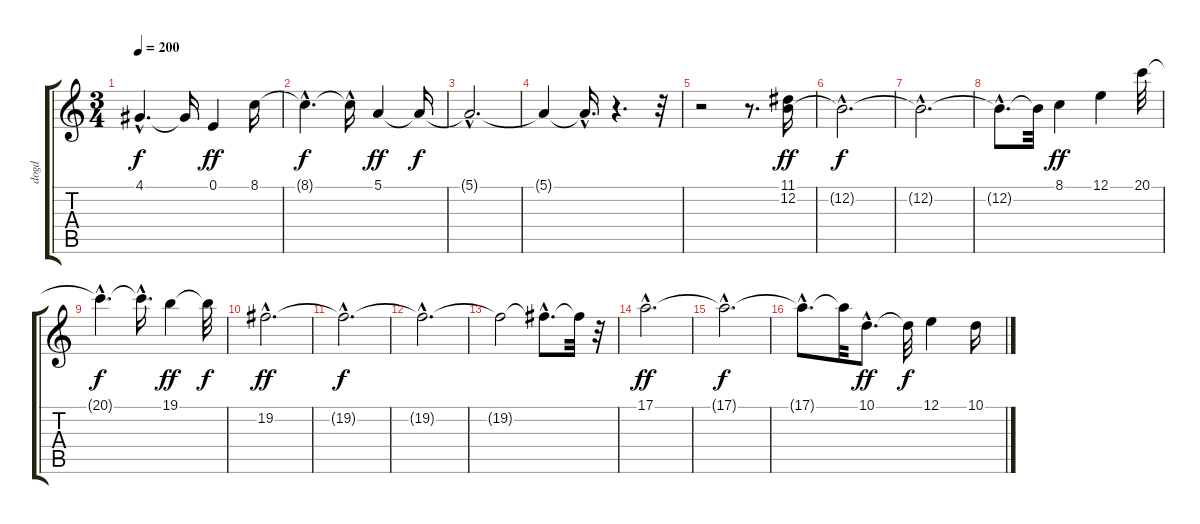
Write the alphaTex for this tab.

\track ("dogd" "dogd") {instrument electricpiano2}
\staff {score tabs}
\tuning (E4 B3 G3 D3 A2 E2) {hide}
\ts (3 4)
\tempo 200
\clef g2
\ks c
4.1{hac t}.4{d dy f} 4.1{t}.16 0.1.4{dy ff} 8.1.16 |
8.1{hac t}.4{d dy f} 8.1{hac t}.16 5.1.4{dy ff} 5.1{t}.16{dy f} |
5.1{hac t}.2{d} |
5.1{t}.4 5.1{hac t}.16{d} r.4{d} r.32 |
r.2 r.8{d} (11.1 12.2).16{dy ff} |
12.2{hac t}.2{d dy f} |
12.2{hac t}.2{d} |
12.2{hac t}.8{d} 12.2{t}.32 8.1.4{dy ff} 12.1.4 20.1.32 |
20.1{hac t}.4{d dy f} 20.1{hac t}.16{d} 19.1.4{dy ff} 19.1{t}.32{dy f} |
19.2{hac}.2{d dy ff} |
19.2{hac t}.2{d dy f} |
19.2{hac t}.2{d} |
19.2{t}.2 19.2{hac t}.8{d} 19.2{t}.32 r.32 |
17.1{hac}.2{d dy ff} |
17.1{hac t}.2{d dy f} |
17.1{hac t}.8{d} 17.1{t}.32 10.1{hac}.8{d dy ff} 10.1{t}.32{dy f} 12.1.4 10.1.16
